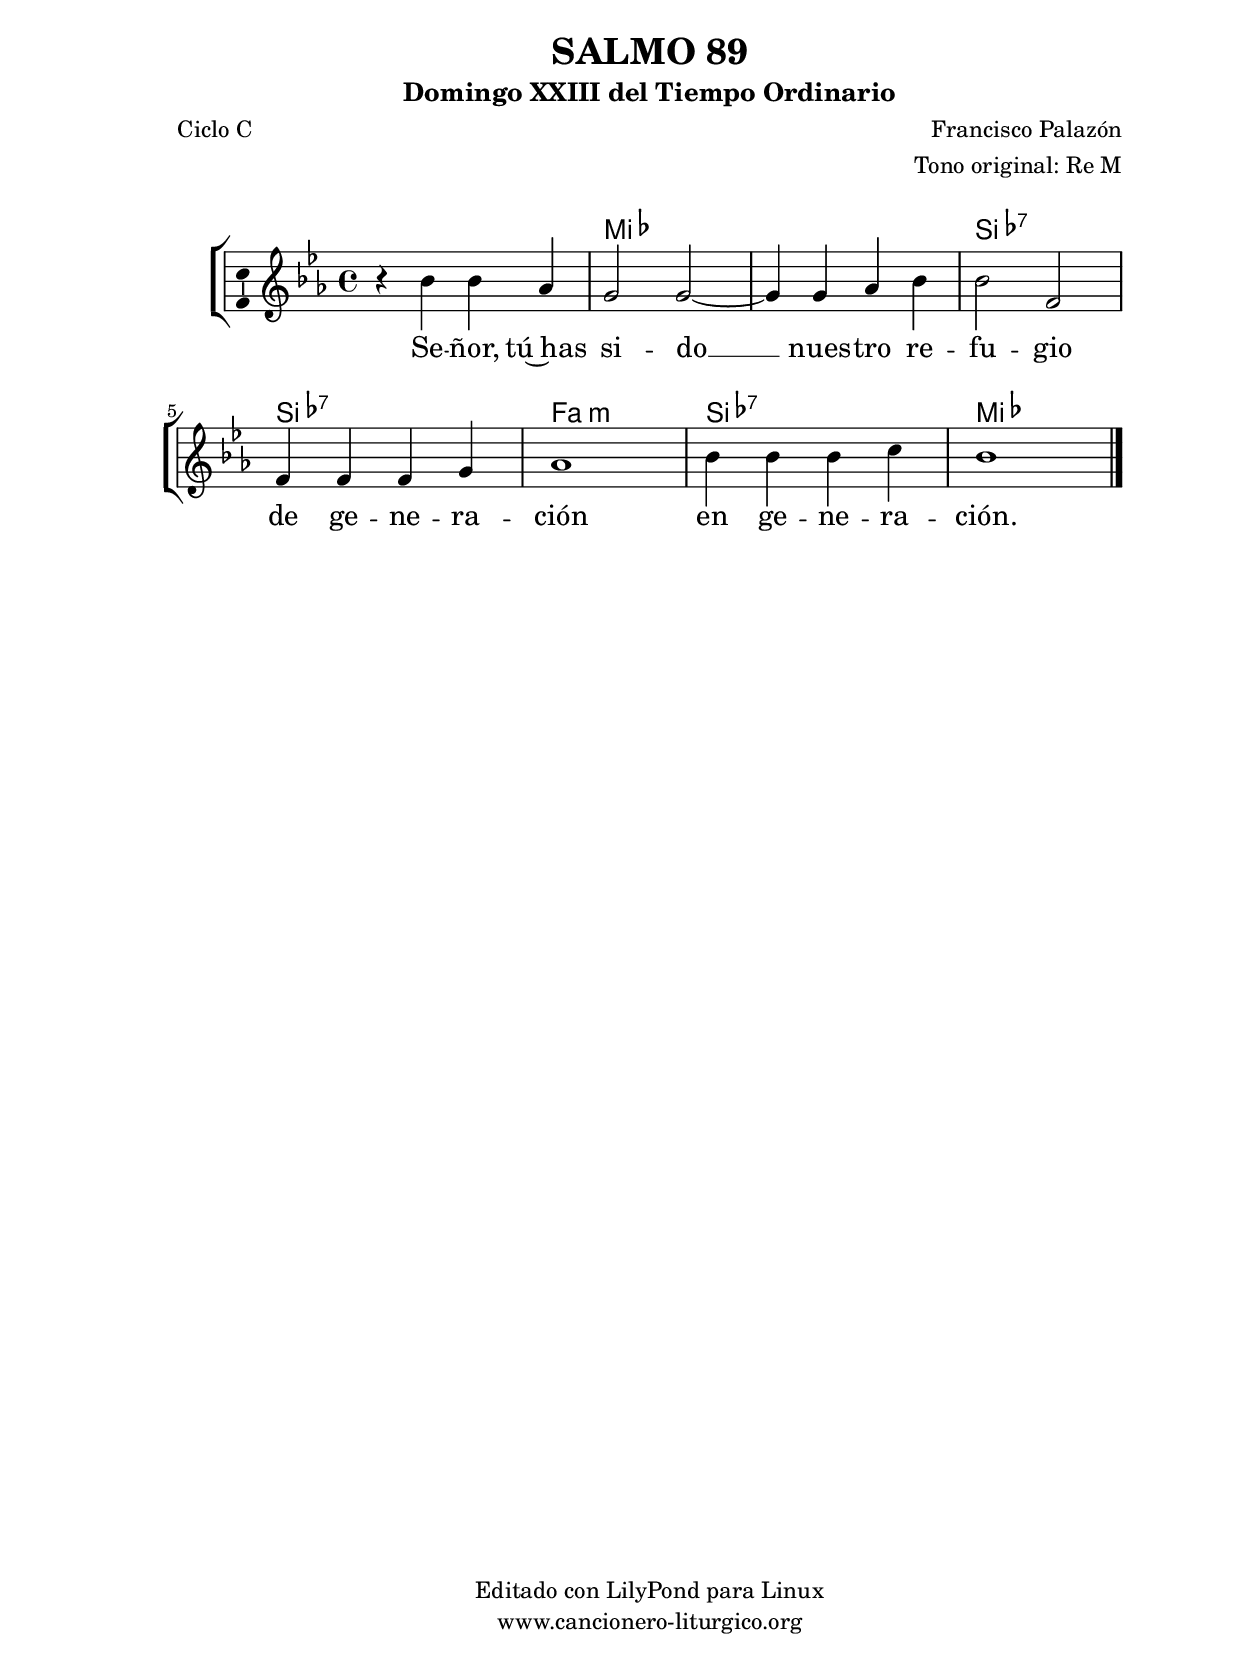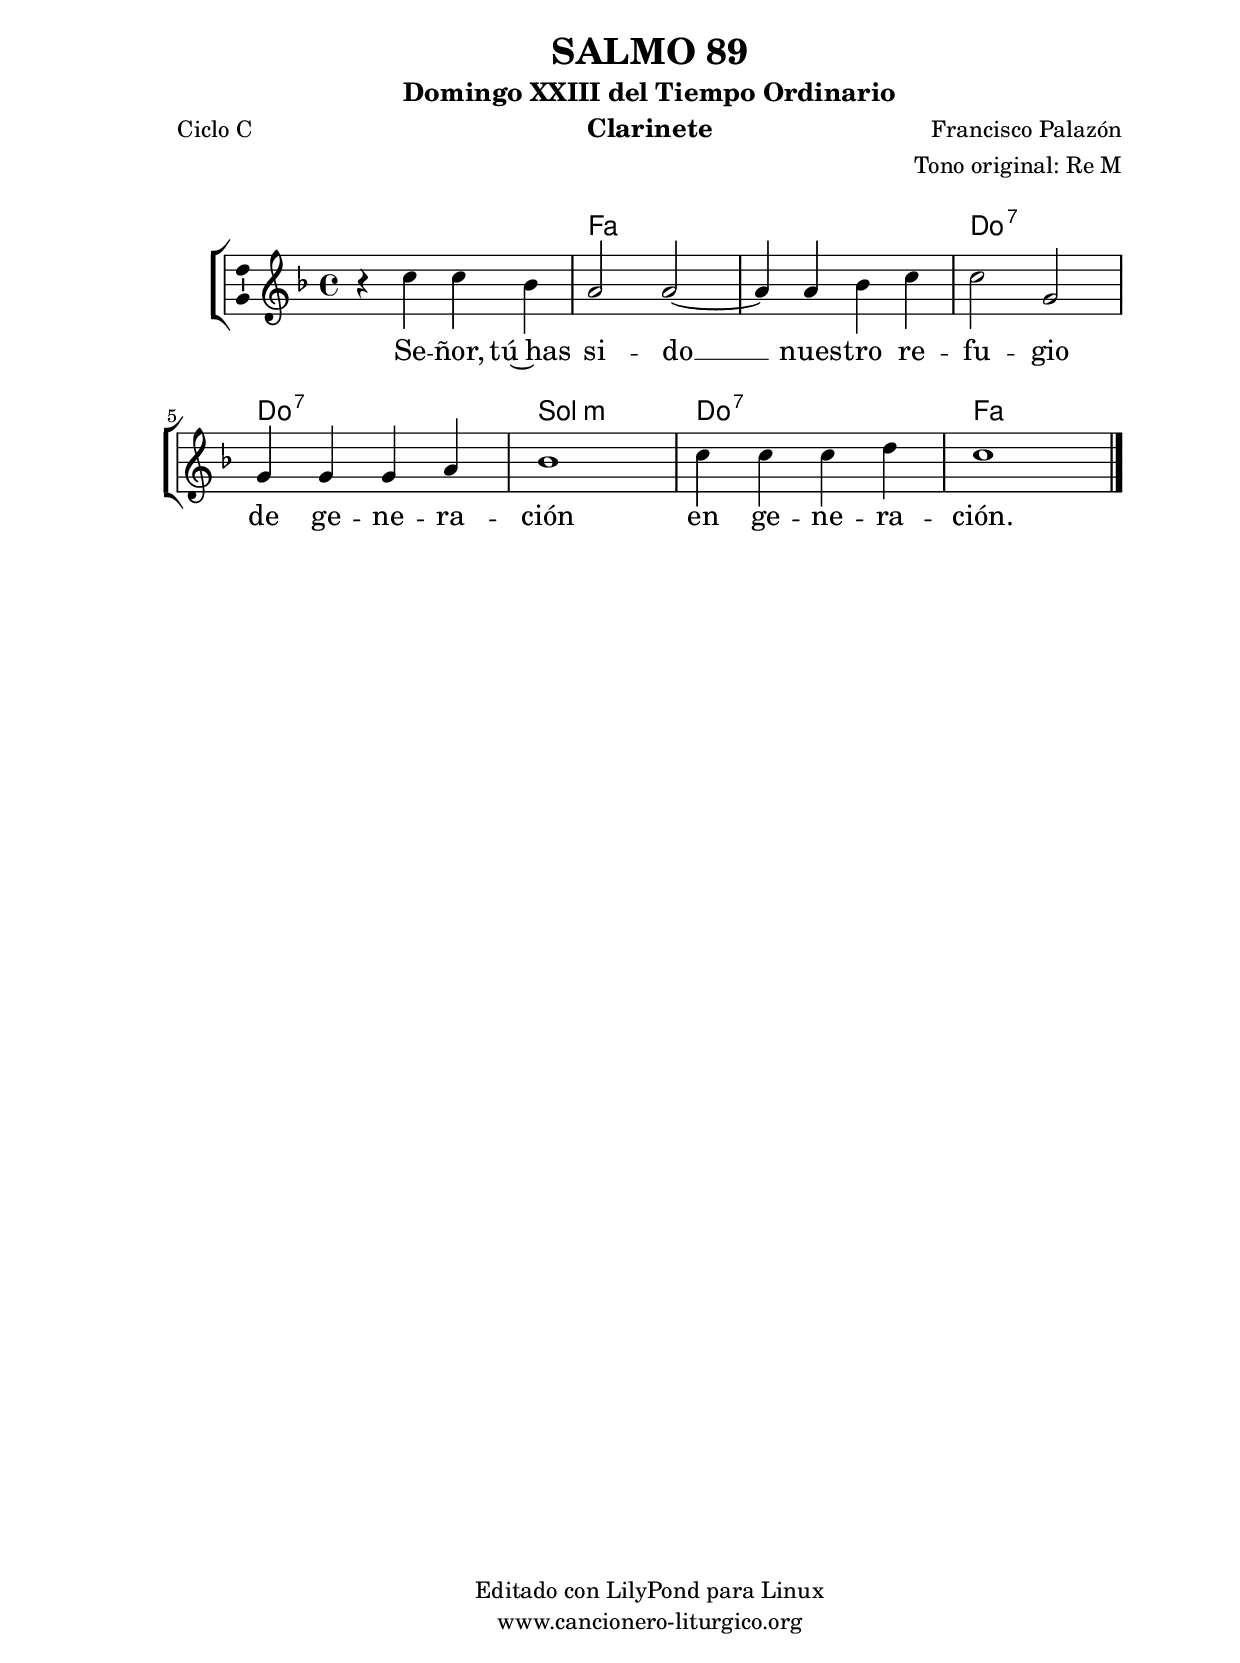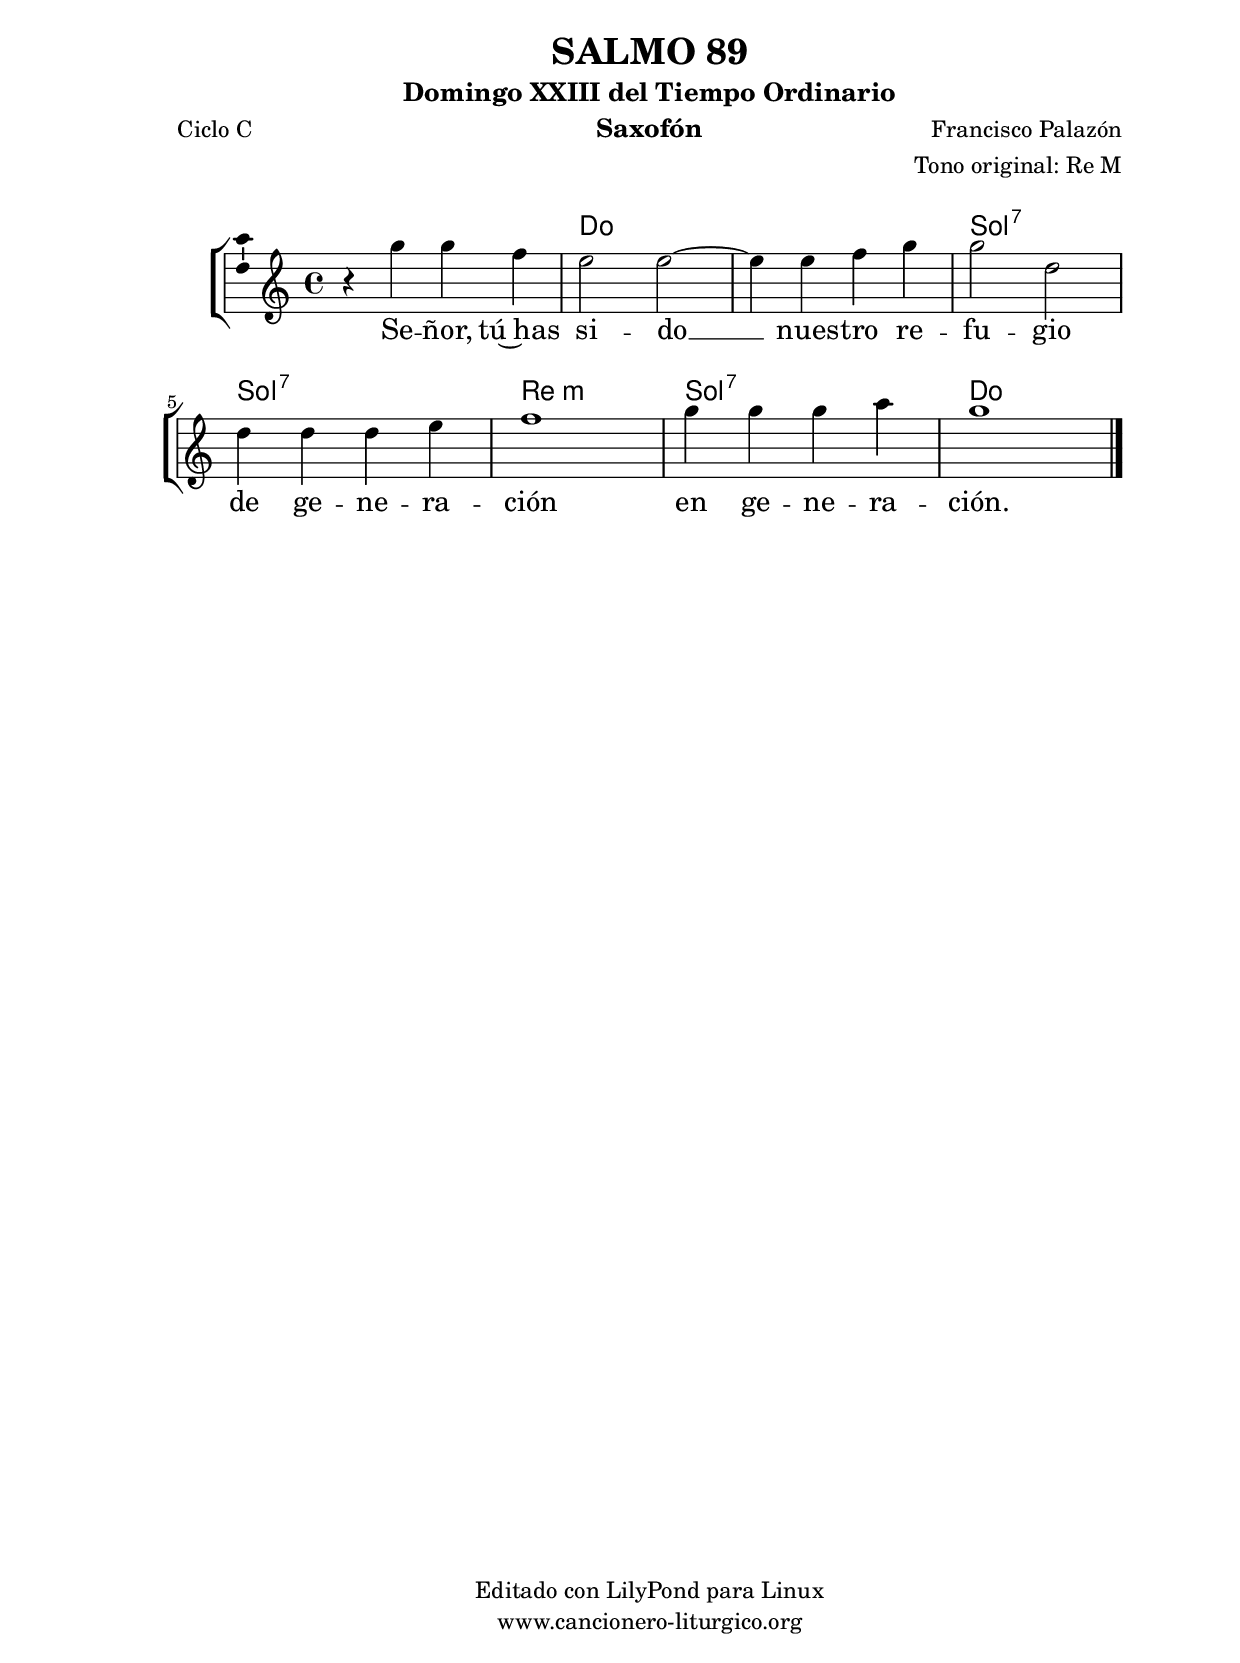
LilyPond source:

%
%para convertir .midi en .wav:
%timidity filename.midi -Ow -o finename.wav
%
%
%Para convertir de .wav a .mp3:
%lame -h -m j filename.wav
%
%
%para escuchar el midi:
%timidity nombrefichero.midi
%


%versión de lilypond para la que se ha escrito esta partitura:
\version "2.16.0"

	%Tamaño papel
	#(set-default-paper-size "a4")
	%Tamaño partitura
	#(set-global-staff-size 20)
	%No responde al pulsar sobre una nota
	#(ly:set-option 'point-and-click #f)

%parámetros del encabezamiento:
\header {
	title = "SALMO 89"
	subtitle = "Domingo XXIII del Tiempo Ordinario"
	composer = "Francisco Palazón"
	poet = "Ciclo C"
	meter = ""
	arranger = "Tono original: Re M"
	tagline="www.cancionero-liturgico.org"
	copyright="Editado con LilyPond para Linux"
	tiempo = "Ordinario"
	usos = "Salmo"
	letra = "Señor, tú has sido nuestro refugio de generación en generación."
	}

%parámetros asociados al papel:
\paper  {
	oddHeaderMarkup = \markup {\fill-line { \on-the-fly #not-first-page \fromproperty #'header:title \on-the-fly #not-first-page \fromproperty #'header:composer }}
	evenHeaderMarkup = \markup {\fill-line { \fromproperty #'header:composer \fromproperty #'header:title }}
	#(set-paper-size "a4")
	print-page-number = ##f
	first-page-number = 1
	print-first-page-number = ##f
%	head-separation = 3.0 \cm
	top-margin = 2.0 \cm
	bottom-margin = 0.5\cm
%%%	bottom-margin = -1.0\cm
	left-margin = 3.0 \cm
	line-width = 16.0 \cm 
	indent = 8\mm
	interscoreline = 2.\mm
	between-system-space = 15\mm
%	para que las partituras no llenen la hoja:
	ragged-bottom = ##t
%	idem para la última hoja:
	ragged-last-bottom = ##f
%	para que las partituras llenen el ancho del papel:
	ragged-last = ##f
	after-title-space = 2.5 \cm
%page-count=1
%system-count=8

	%Flexible Vertical Spacing
%	markup-markup-spacing =
%	#'((basic-distance . 15) (minimum-distance . 15) (padding . 3))
	markup-system-spacing =
	#'((basic-distance . 15) (minimum-distance . 15) (padding . 3))
	system-system-spacing =
	#'((basic-distance . 15) (minimum-distance . 15) (padding . 3))
	score-system-spacing =
	#'((basic-distance . 15) (minimum-distance . 15) (padding . 5))
%	top-system-spacing = % header
%	#'((basic-distance . 8) (minimum-distance . 0) (padding . 3))
%	top-markup-spacing =
%	#'((basic-distance . 20) (minimum-distance . 20) (padding . 3))
	last-bottom-spacing = % footer
	#'((basic-distance . 5) (minimum-distance . 5) (padding . 3))
%	score-markup-spacing =
%	#'((basic-distance . 16) (minimum-distance . 13) (padding . 3))

	}


%parámetros que afectan a toda la partitura:
global =  {
	%clave de sol (G):
	\clef G
	%armadura:
	\transpose d ees
	\key d \major
	\tempo 4=110
	\set Score.tempoHideNote = ##t
	}


acordes = {
	\italianChords
	\chordmode {
	\transpose d ees
{

s1
d1 d a:7 a:7 e:m a:7 d

	}
	}
}

melodia = 
	\transpose d ees
{
	\relative c''{

\time 4/4
r4 a4 a g
fis2 fis~
fis4 fis g a
a2 e
e4 e e fis
g1
a4 a a b
a1

	\bar "|."
	}
	}


texto = \lyricmode {
Se -- ñor, tú~has si -- do __ nues -- tro re -- fu -- gio
de ge -- ne -- ra -- ción en ge -- ne -- ra -- ción.
	}


acordesStaff = \context ChordNames = acordesStaff <<
	\set chordChanges = ##t
	\acordes
	>>


vozStaff = \context Voice = vozStaff
\with {\consists "Ambitus_engraver"}
<<
%	\set Staff.instrumentName = ""
%	\set Staff.shortInstrumentName = ""
%	\set Staff.midiInstrument = #"clarinet"
%	\set Staff.midiInstrument = #"cello"
%	\set Staff.midiInstrument = #"flute"
	\set Staff.midiInstrument = #"electric guitar (jazz)"
%	\set Staff.midiInstrument = #"english horn"
%	\set Staff.midiInstrument = #"violin"
%	\set Staff.midiInstrument = #"glockenspiel"
	\set Staff.midiMinimumVolume = #0.7
	\set Staff.midiMaximumVolume = #0.9
	\global
	\melodia
	>>


textoStaff = \context Lyrics = textoStaff <<
	\lyricsto vozStaff \texto
	>>

\book {
	\score {
		\context ChoirStaff {
			\override StaffGroup.SystemStartBracket #'collapse-height = #1
			\override Score.SystemStartBar #'collapse-height = #1
			<<
			\acordesStaff
			\vozStaff
			\textoStaff
			>>
			}
		\layout {
	    		\context {
				\Lyrics
				\override LyricText #'font-size = #2
				}
	   		 \context {
				\Score
				%fontSize = #3
				\override StaffSymbol #'staff-space = #(magstep +3)
				%\override Beam #'thickness = #0.55
				%\override SpacingSpanner #'spacing-increment = #1.0
				%\override Slur #'height-limit = #1.5
				}
			}
		}
	\score {
		\unfoldRepeats
		\context ChoirStaff {
			<<
			\acordesStaff
			\vozStaff
			>>
			}
		\midi {
	  		\context {
	  			\Score
				tempoWholesPerMinute = #(ly:make-moment 70 4)
				}
			}
		}
	}

%Partitura para clarinete
#(define output-suffix "C")
\book {
	\header{
		instrument = "Clarinete"
		}
	\score {
		\context ChoirStaff {
			\override StaffGroup.SystemStartBracket #'collapse-height = #1
			\override Score.SystemStartBar #'collapse-height = #1
\transpose c d
			<<
			\acordesStaff
			\vozStaff
			\textoStaff
			>>
			}
		\layout {
	    		\context {
				\Lyrics
				\override LyricText #'font-size = #2
				}
	   		 \context {
				\Score
				%fontSize = #3
				\override StaffSymbol #'staff-space = #(magstep +3)
				%\override Beam #'thickness = #0.55
				%\override SpacingSpanner #'spacing-increment = #1.0
				%\override Slur #'height-limit = #1.5
				}
			}
		}
	}

%Partitura para saxofón
#(define output-suffix "S")
\book {
	\header{
		instrument = "Saxofón"
		}
	\score {
		\context ChoirStaff {
			\override StaffGroup.SystemStartBracket #'collapse-height = #1
			\override Score.SystemStartBar #'collapse-height = #1
\transpose c a
			<<
			\acordesStaff
			\vozStaff
			\textoStaff
			>>
			}
		\layout {
	    		\context {
				\Lyrics
				\override LyricText #'font-size = #2
				}
	   		 \context {
				\Score
				%fontSize = #3
				\override StaffSymbol #'staff-space = #(magstep +3)
				%\override Beam #'thickness = #0.55
				%\override SpacingSpanner #'spacing-increment = #1.0
				%\override Slur #'height-limit = #1.5
				}
			}
		}
	}

